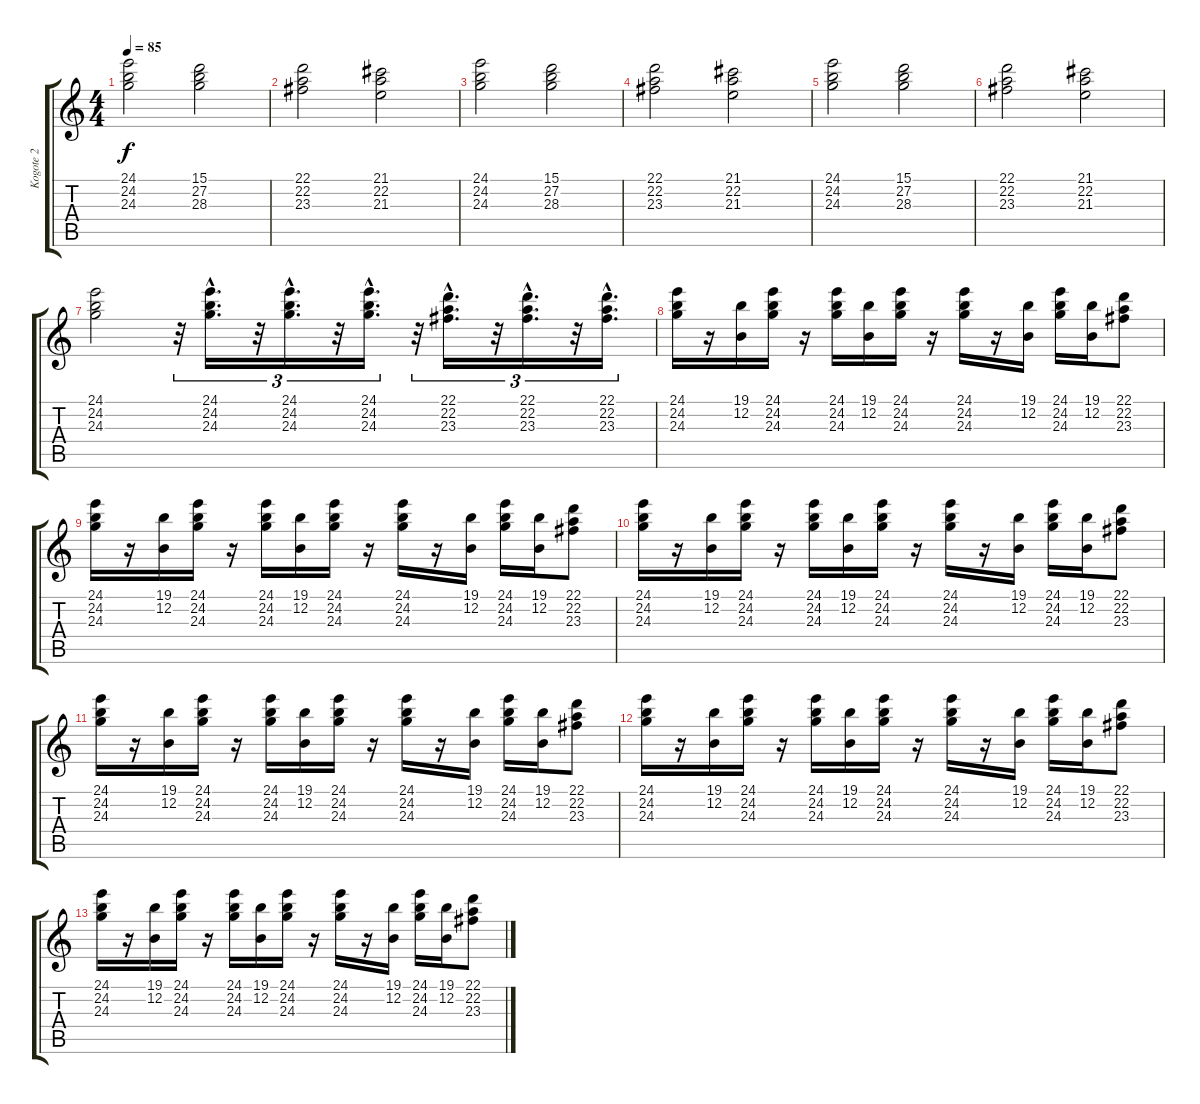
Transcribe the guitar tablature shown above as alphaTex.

\track ("Kogote 2" "Kogote 2") {instrument drawbarorgan}
\staff {score tabs}
\tuning (E4 B3 G3 D3 A2 E2) {hide}
\ts (4 4)
\tempo 85
\clef g2
\ks c
(24.1 24.2 24.3).2{dy f} (15.1 27.2 28.3).2 |
(22.1 22.2 23.3).2 (21.1 22.2 21.3).2 |
(24.1 24.2 24.3).2 (15.1 27.2 28.3).2 |
(22.1 22.2 23.3).2 (21.1 22.2 21.3).2 |
(24.1 24.2 24.3).2 (15.1 27.2 28.3).2 |
(22.1 22.2 23.3).2 (21.1 22.2 21.3).2 |
(24.1 24.2 24.3).2 r.32{tu (3 2)} (24.1{hac} 24.2{hac} 24.3{hac}).16{d tu (3 2)} r.32{tu (3 2)} (24.1{hac} 24.2{hac} 24.3{hac}).16{d tu (3 2)} r.32{tu (3 2)} (24.1{hac} 24.2{hac} 24.3{hac}).16{d tu (3 2)} r.32{tu (3 2)} (22.1{hac} 22.2{hac} 23.3{hac}).16{d tu (3 2)} r.32{tu (3 2)} (22.1{hac} 22.2{hac} 23.3{hac}).16{d tu (3 2)} r.32{tu (3 2)} (22.1{hac} 22.2{hac} 23.3{hac}).16{d tu (3 2)} |
(24.1 24.2 24.3).16 r.16 (19.1 12.2).16 (24.1 24.2 24.3).16 r.16 (24.1 24.2 24.3).16 (19.1 12.2).16 (24.1 24.2 24.3).16 r.16 (24.1 24.2 24.3).16 r.16 (19.1 12.2).16 (24.1 24.2 24.3).16 (19.1 12.2).16 (22.1 22.2 23.3).8 |
(24.1 24.2 24.3).16 r.16 (19.1 12.2).16 (24.1 24.2 24.3).16 r.16 (24.1 24.2 24.3).16 (19.1 12.2).16 (24.1 24.2 24.3).16 r.16 (24.1 24.2 24.3).16 r.16 (19.1 12.2).16 (24.1 24.2 24.3).16 (19.1 12.2).16 (22.1 22.2 23.3).8 |
(24.1 24.2 24.3).16 r.16 (19.1 12.2).16 (24.1 24.2 24.3).16 r.16 (24.1 24.2 24.3).16 (19.1 12.2).16 (24.1 24.2 24.3).16 r.16 (24.1 24.2 24.3).16 r.16 (19.1 12.2).16 (24.1 24.2 24.3).16 (19.1 12.2).16 (22.1 22.2 23.3).8 |
(24.1 24.2 24.3).16 r.16 (19.1 12.2).16 (24.1 24.2 24.3).16 r.16 (24.1 24.2 24.3).16 (19.1 12.2).16 (24.1 24.2 24.3).16 r.16 (24.1 24.2 24.3).16 r.16 (19.1 12.2).16 (24.1 24.2 24.3).16 (19.1 12.2).16 (22.1 22.2 23.3).8 |
(24.1 24.2 24.3).16{volume 1} r.16 (19.1 12.2).16 (24.1 24.2 24.3).16 r.16 (24.1 24.2 24.3).16 (19.1 12.2).16 (24.1 24.2 24.3).16 r.16 (24.1 24.2 24.3).16 r.16 (19.1 12.2).16 (24.1 24.2 24.3).16 (19.1 12.2).16 (22.1 22.2 23.3).8 |
(24.1 24.2 24.3).16 r.16 (19.1 12.2).16 (24.1 24.2 24.3).16 r.16 (24.1 24.2 24.3).16 (19.1 12.2).16 (24.1 24.2 24.3).16 r.16 (24.1 24.2 24.3).16 r.16 (19.1 12.2).16 (24.1 24.2 24.3).16 (19.1 12.2).16 (22.1 22.2 23.3).8
